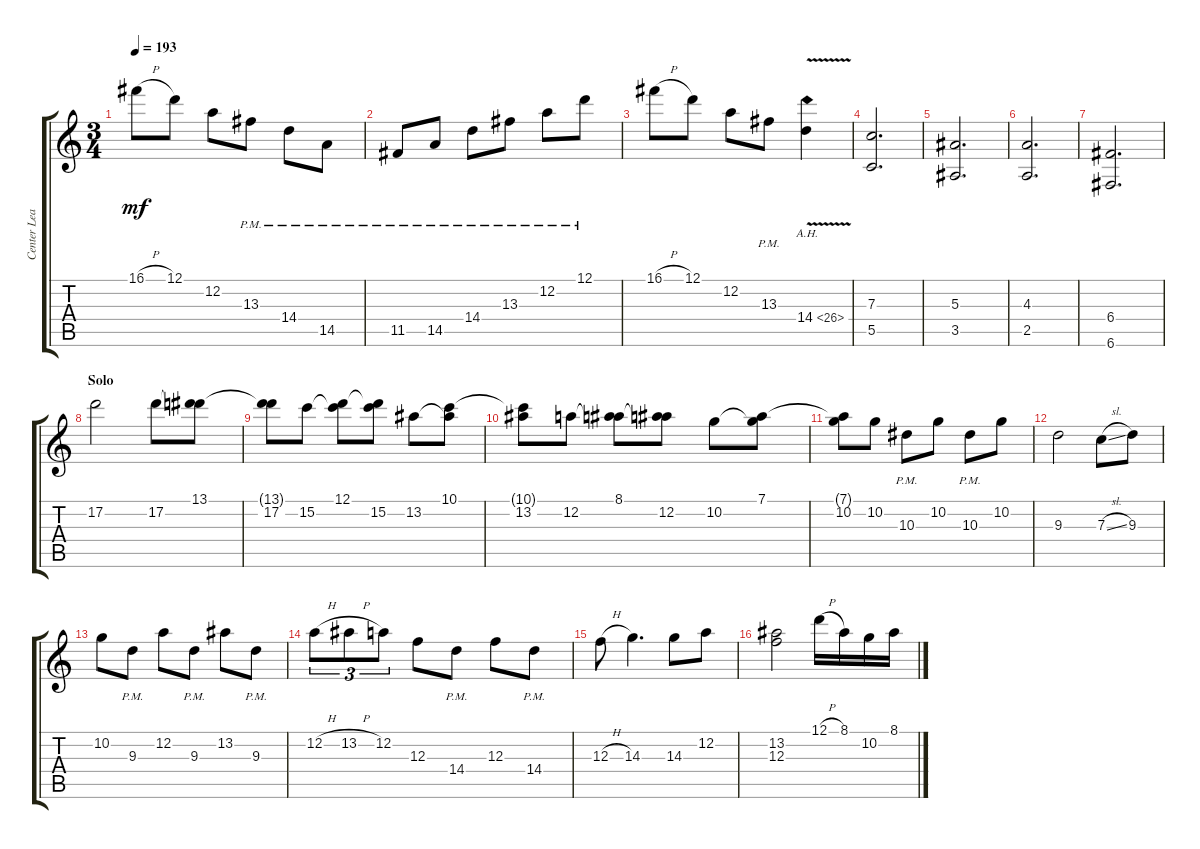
\track ("Center Lead 1" "Center Lea") {instrument distortionguitar}
\staff {score tabs}
\tuning (D4 A3 F3 C3 G2 C2) {hide}
\ts (3 4)
\tempo 193
\clef g2
\ks c
16.1{h}.8{dy mf} 12.1.8 12.2.8 13.3{pm}.8 14.4{pm}.8 14.5{pm}.8 |
11.5{pm}.8 14.5{pm}.8 14.4{pm}.8 13.3{pm}.8 12.2{pm}.8 12.1{pm}.8 |
16.1{h}.8 12.1.8 12.2.8 13.3{pm}.8 14.4{ah 12 v}.4 |
(7.3 5.5).2{d} |
(5.3 3.5).2{d} |
(4.3 2.5).2{d} |
(6.4 6.6).2{d} |
\section ("" "Solo")
17.2.2 17.2.8 (13.1 17.2{t}).8 |
(13.1{t} 17.2).8 15.2.8 (12.1 15.2{t}).8 (12.1{t} 15.2).8 13.2.8 (10.1 13.2{t}).8 |
(10.1{t} 13.2).8 12.2.8 (8.1 12.2{t}).8 (8.1{t} 12.2).8 10.2.8 (7.1 10.2{t}).8 |
(7.1{t} 10.2).8 10.2.8 10.3{pm}.8 10.2.8 10.3{pm}.8 10.2.8 |
9.3.2 7.3{sl}.8 9.3.8 |
10.2.8 9.3{pm}.8 12.2.8 9.3{pm}.8 13.2.8 9.3{pm}.8 |
12.2{h}.8{tu (3 2)} 13.2{h}.8{tu (3 2)} 12.2.8{tu (3 2)} 12.3.8 14.4{pm}.8 12.3.8 14.4{pm}.8 |
12.3{h}.8 14.3.4{d} 14.3.8 12.2.8 |
(13.2 12.3).2 12.1{h}.16 8.1.16 10.2.16 8.1.16
